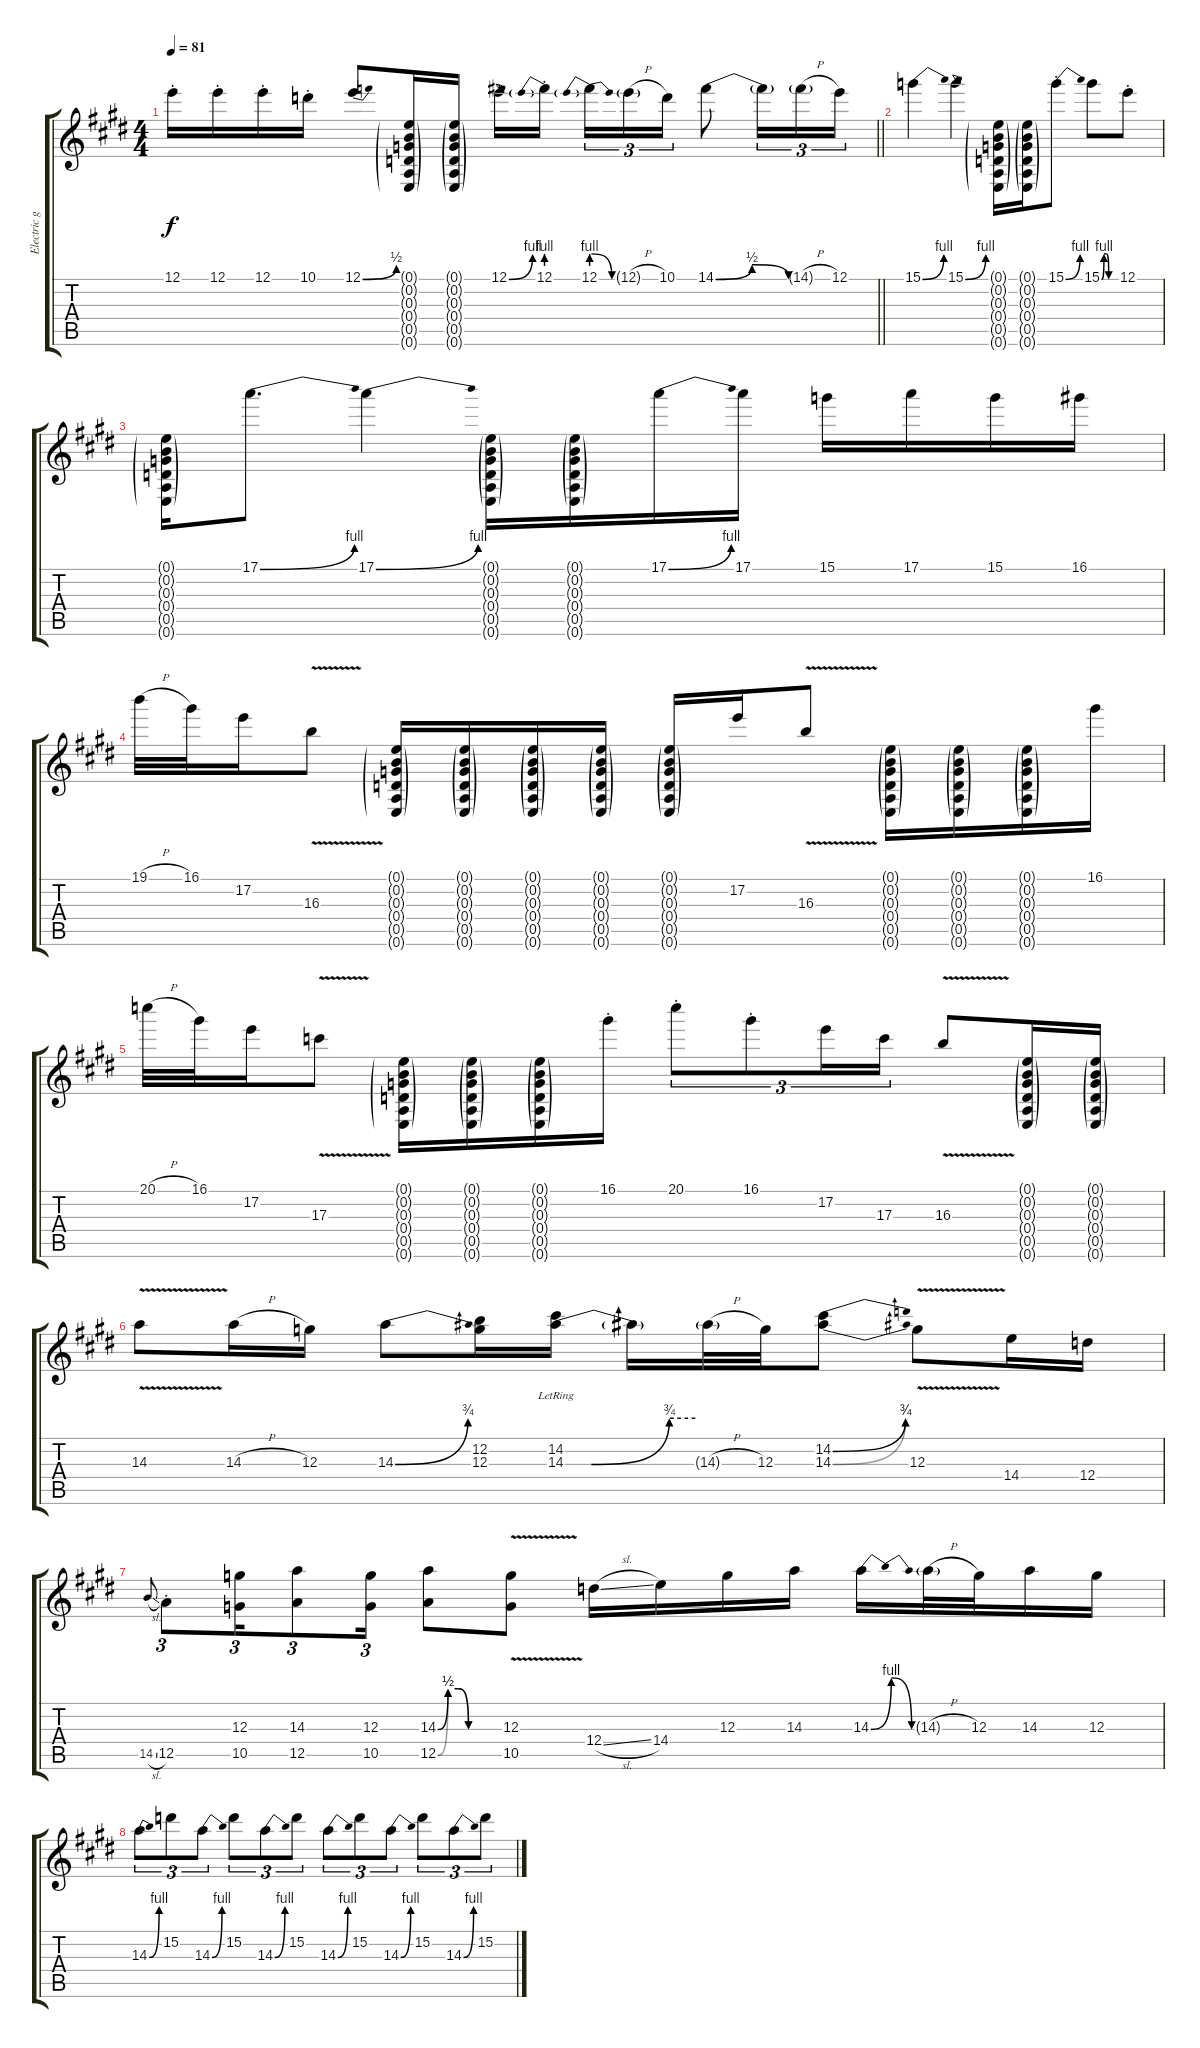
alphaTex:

\track ("Electric guitar: solo 1" "Electric g") {instrument overdrivenguitar}
\staff {score tabs}
\tuning (E4 B3 G3 D3 A2 E2) {hide}
\ts (4 4)
\tempo 81
\clef g2
\barLineRight lightlight
\ks e
12.1{st}.16{dy f} 12.1{st}.16 12.1{st}.16 10.1{st}.16 12.1{be (bend 0 0 60 2)}.8 (0.1{g} 0.2{g} 0.3{g} 0.4{g} 0.5{g} 0.6{g}).16 (0.1{g} 0.2{g} 0.3{g} 0.4{g} 0.5{g} 0.6{g}).16 12.1{be (bend 0 0 60 4) st}.16 12.1{be (prebend 0 4 60 4) st}.16{beam splitsecondary} 12.1{be (prebendrelease 0 4 60 0)}.16{tu (3 2)} 12.1{h g}.16{tu (3 2)} 10.1.16{tu (3 2)} 14.1{be (bendrelease 0 0 15 2 58 2 60 0)}.8 14.1{t}.16{tu (3 2)} 14.1{h g}.16{tu (3 2)} 12.1.16{tu (3 2)} |
\section ("" "")
15.1{be (bend 0 0 60 4)}.4 15.1{be (bend 0 0 60 4)}.4 (0.1{g} 0.2{g} 0.3{g} 0.4{g} 0.5{g} 0.6{g}).16 (0.1{g} 0.2{g} 0.3{g} 0.4{g} 0.5{g} 0.6{g}).16 15.1{be (bend 0 0 60 4) st}.8 15.1{be (custom 0 0 10 4 20 4 30 0 60 0)}.8 12.1{st}.8 |
(0.1{g} 0.2{g} 0.3{g} 0.4{g} 0.5{g} 0.6{g}).16 17.1{be (bend 0 0 60 4)}.8{d} 17.1{be (bend 0 0 60 4)}.4 (0.1{g} 0.2{g} 0.3{g} 0.4{g} 0.5{g} 0.6{g}).16 (0.1{g} 0.2{g} 0.3{g} 0.4{g} 0.5{g} 0.6{g}).16 17.1{be (bend 0 0 60 4)}.16 17.1.16 15.1.16 17.1.16 15.1.16 16.1.16 |
19.1{h}.32 16.1.32 17.2.16 16.3{v}.8 (0.1{g} 0.2{g} 0.3{g} 0.4{g} 0.5{g} 0.6{g}).16 (0.1{g} 0.2{g} 0.3{g} 0.4{g} 0.5{g} 0.6{g}).16 (0.1{g} 0.2{g} 0.3{g} 0.4{g} 0.5{g} 0.6{g}).16 (0.1{g} 0.2{g} 0.3{g} 0.4{g} 0.5{g} 0.6{g}).16 (0.1{g} 0.2{g} 0.3{g} 0.4{g} 0.5{g} 0.6{g}).16 17.2.16 16.3{v}.8 (0.1{g} 0.2{g} 0.3{g} 0.4{g} 0.5{g} 0.6{g}).16 (0.1{g} 0.2{g} 0.3{g} 0.4{g} 0.5{g} 0.6{g}).16 (0.1{g} 0.2{g} 0.3{g} 0.4{g} 0.5{g} 0.6{g}).16 16.1.16 |
20.1{h}.32 16.1.32 17.2.16 17.3{v}.8 (0.1{g} 0.2{g} 0.3{g} 0.4{g} 0.5{g} 0.6{g}).16 (0.1{g} 0.2{g} 0.3{g} 0.4{g} 0.5{g} 0.6{g}).16 (0.1{g} 0.2{g} 0.3{g} 0.4{g} 0.5{g} 0.6{g}).16 16.1{st}.16 20.1{st}.8{tu (3 2)} 16.1{st}.8{tu (3 2)} 17.2.16{tu (3 2)} 17.3.16{tu (3 2)} 16.3{v}.8 (0.1{g} 0.2{g} 0.3{g} 0.4{g} 0.5{g} 0.6{g}).16 (0.1{g} 0.2{g} 0.3{g} 0.4{g} 0.5{g} 0.6{g}).16 |
14.3{v}.8 14.3{h}.16 12.3.16 14.3{be (bend 0 0 60 3)}.8 (12.2 12.3).16 (14.2{lr} 14.3{be (custom 0 0 12 0 48 3 60 3)}).16 14.3{t}.16 14.3{h g}.32 12.3.32 (14.2{be (bend 0 0 60 3)} 14.3{be (bend 0 0 60 3)}).8 12.3{v}.8 14.4.16 12.4.16 |
14.5{sl}.8{gr onbeat} 12.5{st}.8{tu (3 2)} (12.3 10.5).16{tu (3 2)} (14.3 12.5).8{tu (3 2)} (12.3 10.5).16{tu (3 2)} (14.3{be (custom 0 0 10 2 20 2 30 0 60 0)} 12.5{be (custom 0 0 10 2 20 2 30 0 60 0)}).8 (12.3{v} 10.5{v}).8 12.4{sl}.16 14.4.16 12.3.16 14.3.16 14.3{be (bendrelease 0 0 15 4 57 4 60 0)}.16 14.3{h g}.32 12.3.32 14.3.16 12.3.16 |
14.3{be (bend 0 0 60 4)}.8{tu (3 2)} 15.2.8{tu (3 2)} 14.3{be (bend 0 0 60 4)}.8{tu (3 2)} 15.2.8{tu (3 2)} 14.3{be (bend 0 0 60 4)}.8{tu (3 2)} 15.2.8{tu (3 2)} 14.3{be (bend 0 0 60 4)}.8{tu (3 2)} 15.2.8{tu (3 2)} 14.3{be (bend 0 0 60 4)}.8{tu (3 2)} 15.2.8{tu (3 2)} 14.3{be (bend 0 0 60 4)}.8{tu (3 2)} 15.2.8{tu (3 2)}
